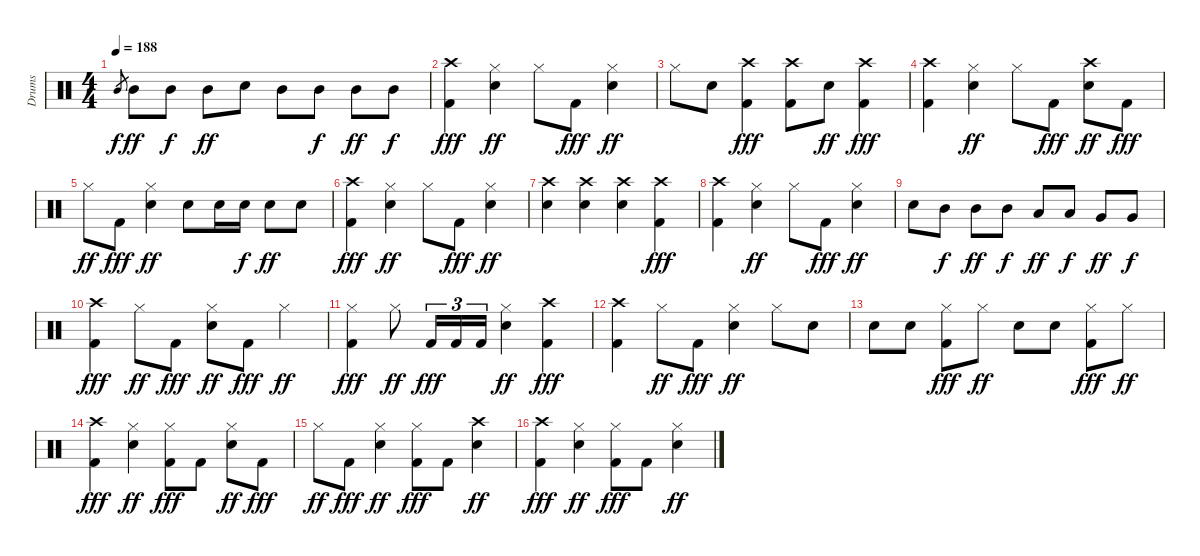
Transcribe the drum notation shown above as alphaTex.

\track ("Drums" "Drums") {instrument percussion}
\staff {score}
\articulation defaults
\ts (4 4)
\tempo 188
\clef neutral
\ks c "Mid Tom (hit)"{sl}.8{gr dy f} "Mid Tom (hit)".8{dy ff} "Mid Tom (hit)".8{dy f} "Mid Tom (hit)".8{dy ff} "Snare (hit) 2".8 "Mid Tom (hit)".8 "Mid Tom (hit)".8{dy f} "Mid Tom (hit)".8{dy ff} "Mid Tom (hit)".8{dy f}
|
("Crash high (hit)" "Kick (hit) 2").4{dy fff} ("Hi-Hat (closed)" "Snare (hit) 2").4{dy ff} "Hi-Hat (closed)".8 "Kick (hit) 2".8{dy fff} ("Hi-Hat (closed)" "Snare (hit) 2").4{dy ff} |
"Hi-Hat (closed)".8 "Snare (hit) 2".8 ("Crash high (hit)" "Kick (hit) 2").4{dy fff} ("Crash high (hit)" "Kick (hit) 2").8 "Snare (hit) 2".8{dy ff} ("Crash high (hit)" "Kick (hit) 2").4{dy fff} |
("Crash high (hit)" "Kick (hit) 2").4 ("Hi-Hat (closed)" "Snare (hit) 2").4{dy ff} "Hi-Hat (closed)".8 "Kick (hit) 2".8{dy fff} ("Crash high (hit)" "Snare (hit) 2").8{dy ff} "Kick (hit) 2".8{dy fff} |
"Hi-Hat (closed)".8{dy ff} "Kick (hit) 2".8{dy fff} ("Hi-Hat (closed)" "Snare (hit) 2").4{dy ff} "Snare (hit) 2".8 "Snare (hit) 2".16 "Snare (hit) 2".16{dy f} "Snare (hit) 2".8{dy ff} "Snare (hit) 2".8 |
("Crash high (hit)" "Kick (hit) 2").4{dy fff} ("Hi-Hat (closed)" "Snare (hit) 2").4{dy ff} "Hi-Hat (closed)".8 "Kick (hit) 2".8{dy fff} ("Hi-Hat (closed)" "Snare (hit) 2").4{dy ff} |
("Crash high (hit)" "Snare (hit) 2").4 ("Crash high (hit)" "Snare (hit) 2").4 ("Crash high (hit)" "Snare (hit) 2").4 ("Crash high (hit)" "Kick (hit) 2").4{dy fff} |
("Crash high (hit)" "Kick (hit) 2").4 ("Hi-Hat (closed)" "Snare (hit) 2").4{dy ff} "Hi-Hat (closed)".8 "Kick (hit) 2".8{dy fff} ("Hi-Hat (closed)" "Snare (hit) 2").4{dy ff} |
"Snare (hit) 2".8 "Mid Tom (hit)".8{dy f} "Mid Tom (hit)".8{dy ff} "Mid Tom (hit)".8{dy f} "Low Tom (hit)".8{dy ff} "Low Tom (hit)".8{dy f} "Very Low Tom (hit)".8{dy ff} "Very Low Tom (hit)".8{dy f} |
("Crash high (hit)" "Kick (hit) 2").4{dy fff} "Hi-Hat (closed)".8{dy ff} "Kick (hit) 2".8{dy fff} ("Hi-Hat (closed)" "Snare (hit) 2").8{dy ff} "Kick (hit) 2".8{dy fff} "Hi-Hat (closed)".4{dy ff} |
("Hi-Hat (closed)" "Kick (hit) 2").4{dy fff} "Hi-Hat (closed)".8{dy ff} "Kick (hit) 2".16{tu (3 2) dy fff} "Kick (hit) 2".16{tu (3 2)} "Kick (hit) 2".16{tu (3 2)} ("Hi-Hat (closed)" "Snare (hit) 2").4{dy ff} ("Crash high (hit)" "Kick (hit) 2").4{dy fff} |
("Crash high (hit)" "Kick (hit) 2").4 "Hi-Hat (closed)".8{dy ff} "Kick (hit) 2".8{dy fff} ("Hi-Hat (closed)" "Snare (hit) 2").4{dy ff} "Hi-Hat (closed)".8 "Snare (hit) 2".8 |
"Snare (hit) 2".8 "Snare (hit) 2".8 ("Hi-Hat (closed)" "Kick (hit) 2").8{dy fff} "Hi-Hat (closed)".8{dy ff} "Snare (hit) 2".8 "Snare (hit) 2".8 ("Hi-Hat (closed)" "Kick (hit) 2").8{dy fff} "Hi-Hat (closed)".8{dy ff} |
("Crash high (hit)" "Kick (hit) 2").4{dy fff} ("Hi-Hat (closed)" "Snare (hit) 2").4{dy ff} ("Hi-Hat (closed)" "Kick (hit) 2").8{dy fff} "Kick (hit) 2".8 ("Hi-Hat (closed)" "Snare (hit) 2").8{dy ff} "Kick (hit) 2".8{dy fff} |
"Hi-Hat (closed)".8{dy ff} "Kick (hit) 2".8{dy fff} ("Hi-Hat (closed)" "Snare (hit) 2").4{dy ff} ("Hi-Hat (closed)" "Kick (hit) 2").8{dy fff} "Kick (hit) 2".8 ("Crash high (hit)" "Snare (hit) 2").4{dy ff} |
("Crash high (hit)" "Kick (hit) 2").4{dy fff} ("Hi-Hat (closed)" "Snare (hit) 2").4{dy ff} ("Hi-Hat (closed)" "Kick (hit) 2").8{dy fff} "Kick (hit) 2".8 ("Hi-Hat (closed)" "Snare (hit) 2").4{dy ff}
